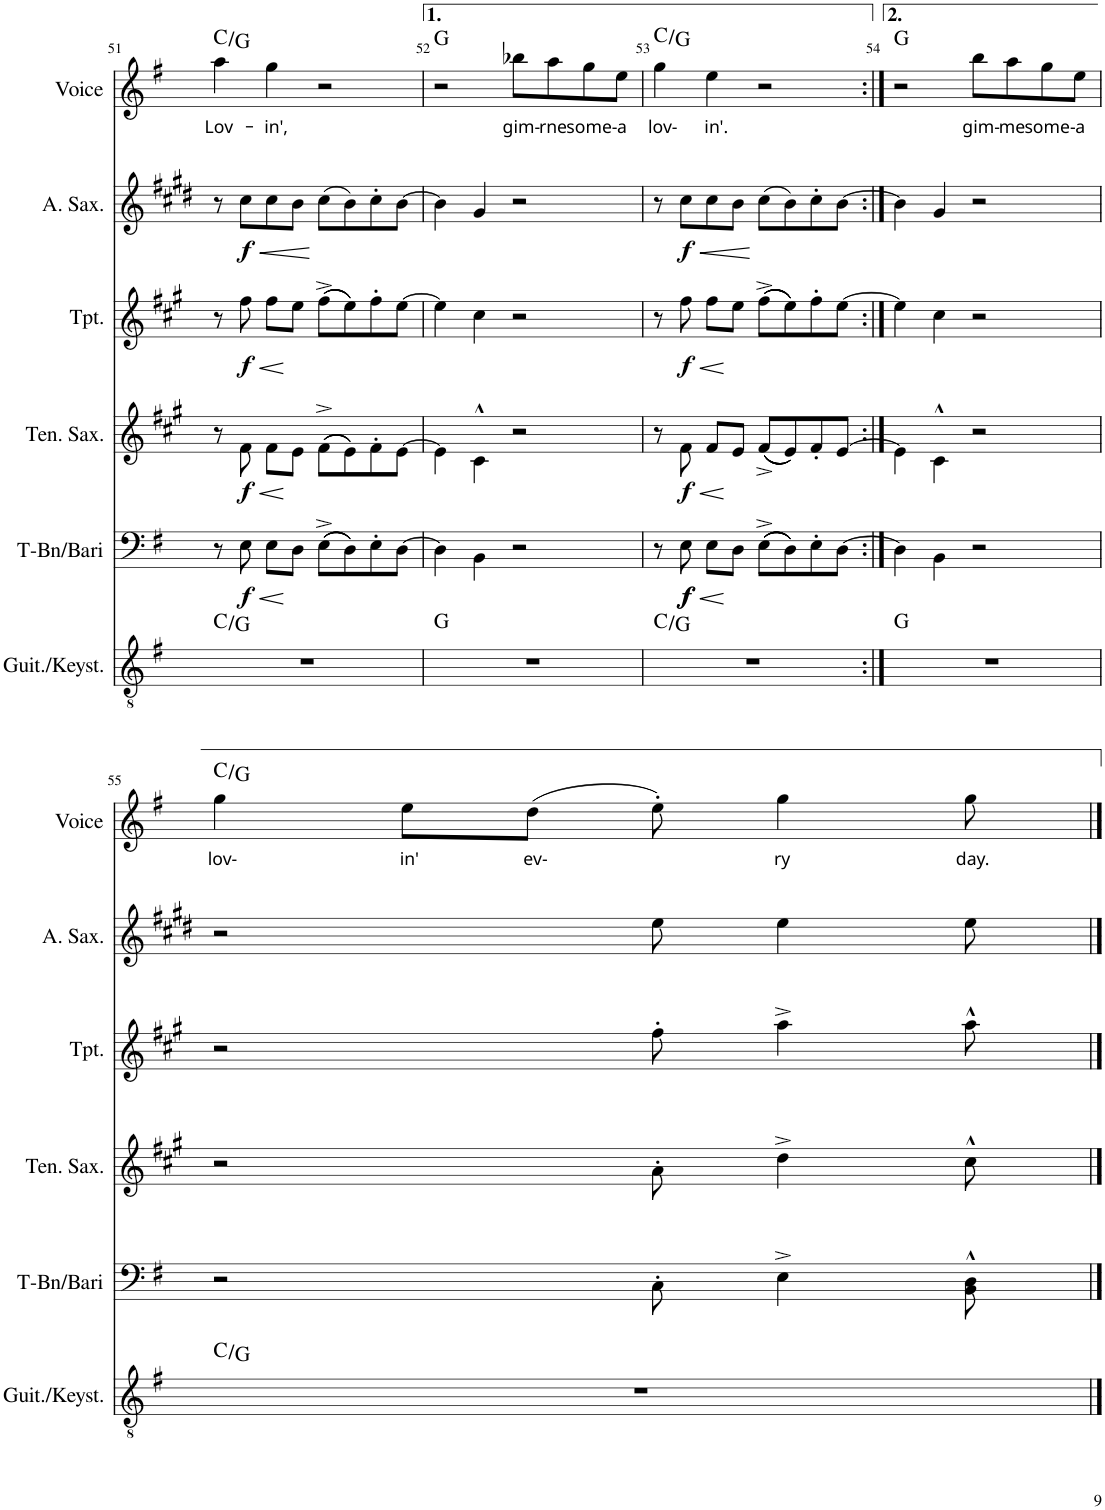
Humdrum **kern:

**kern	**harte	**kern	**dynam	**kern	**dynam	**kern	**dynam	**kern	**dynam	**kern	**text	**harte
*part6	*part6	*part5	*part5	*part4	*part4	*part3	*part3	*part2	*part2	*part1	*part1	*part1
*staff6	*	*staff5	*staff5	*staff4	*staff4	*staff3	*staff3	*staff2	*staff2	*staff1	*staff1	*
*I"Guit./Keys	*	*I"T-Bn/Bari	*	*I"Tenor Sax	*	*I"Trumpet	*	*I"Alto Saxophone	*	*I"Voice	*	*
*	*	*I'T-Bn/Bari	*	*I'Ten. Sax.	*	*I'Tpt.	*	*I'A. Sax.	*	*I'Voice	*	*
!!LO:PB:g=z
*clefGv2	*	*clefF4	*	*clefG2	*	*clefG2	*	*clefG2	*	*clefG2	*	*
*	*	*	*	*Trd8c14	*	*Trd1c2	*	*Trd5c9	*	*	*	*
*k[f#]	*	*k[f#]	*	*k[f#c#g#]	*	*k[f#c#g#]	*	*k[f#c#g#d#]	*	*k[f#]	*	*
*G:	*	*G:	*	*	*	*	*	*	*	*G:	*	*
*M4/4	*	*M4/4	*	*M4/4	*	*M4/4	*	*M4/4	*	*M4/4	*	*
=51	=51	=51	=51	=51	=51	=51	=51	=51	=51	=51	=51	=51
!	!	!	!	!	!	!	!	!	!	!	!LO:LY:b	!
1r	C:maj/5	8r	.	8r	.	8r	.	8r	.	4aa\	Lov-	C:maj/5
!	!	!	!LO:HP:b	!	!LO:HP:b	!	!LO:HP:b	!	!LO:HP:b	!	!	!
!	!	!	!LO:DY:n=1:b	!	!LO:DY:n=1:b	!	!LO:DY:n=1:b	!	!LO:DY:n=1:b	!	!	!
.	.	8E\	< f	8f#\	< f	8ff#\	< f	8cc#\L	< f	.	.	.
!	!	!	!	!	!	!	!	!	!	!	!LO:LY:b	!
.	.	8E\L	.	8f#\L	.	8ff#\L	.	8cc#\	.	4gg\	-in',	.
.	.	8D\J	.	8e\J	.	8ee\J	.	8b\J	.	.	.	.
.	.	(((8E^\L	.	(((8f#^\L	.	(((8ff#^\L	.	(8cc#\L	[	2r	.	.
.	.	8D\)))	.	8e\)))	.	8ee\)))	.	8b\)	.	.	.	.
.	.	8E'\	.	8f#'\	.	8ff#'\	.	8cc#'\	.	.	.	.
.	.	[8D\J	.	[8e\J	.	[8ee\J	.	[8b\J	.	.	.	.
=52	=52	=52	=52	=52	=52	=52	=52	=52	=52	=52	=52	=52
1r	G:maj	4D\]	.	4e\]	.	4ee\]	.	4b\]	.	2r	.	G:maj
.	.	4BB\	.	4c#^^\	.	4cc#\	.	4g#/	.	.	.	.
!	!	!	!	!	!	!	!	!	!	!	!LO:LY:b	!
.	.	2r	.	2r	.	2r	.	2r	.	8bb-X\L	gim-	.
!	!	!	!	!	!	!	!	!	!	!	!LO:LY:b	!
.	.	.	.	.	.	.	.	.	.	8aa\	rne	.
!	!	!	!	!	!	!	!	!	!	!	!LO:LY:b	!
.	.	.	.	.	.	.	.	.	.	8gg\	some-	.
!	!	!	!	!	!	!	!	!	!	!	!LO:LY:b	!
.	.	.	.	.	.	.	.	.	.	8ee\J	a	.
=53	=53	=53	=53	=53	=53	=53	=53	=53	=53	=53	=53	=53
!	!	!	!	!	!	!	!	!	!	!	!LO:LY:b	!
1r	C:maj/5	8r	.	8r	.	8r	.	8r	.	4gg\	lov-	C:maj/5
!	!	!	!LO:DY:b	!	!	!	!	!	!LO:HP:b	!	!	!
!	!	!	!LO:DY:n=1:b	!	!LO:DY:b	!	!LO:DY:b	!	!LO:DY:n=1:b	!	!	!
.	.	8E\	f f	8f#\	f	8ff#\	f	8cc#\L	< f	.	.	.
!	!	!	!	!	!	!	!	!	!	!	!LO:LY:b	!
.	.	8E\L	.	8f#/L	.	8ff#\L	.	8cc#\	.	4ee\	in'.	.
.	.	8D\J	[	8e/J	[	8ee\J	[	8b\J	.	.	.	.
.	.	((((8E^\L	.	((((8f#^/L	.	((((8ff#^\L	.	(8cc#\L	[	2r	.	.
.	.	8D\))))	.	8e/))))	.	8ee\))))	.	8b\)	.	.	.	.
.	.	8E'\	.	8f#'/	.	8ff#'\	.	8cc#'\	.	.	.	.
.	.	[8D\J	.	[8e/J	.	[8ee\J	.	[8b\J	.	.	.	.
=54:|!	=54:|!	=54:|!	=54:|!	=54:|!	=54:|!	=54:|!	=54:|!	=54:|!	=54:|!	=54:|!	=54:|!	=54:|!
1r	G:maj	4D\]	.	4e\]	.	4ee\]	.	4b\]	.	2r	.	G:maj
.	.	4BB\	.	4c#^^\	.	4cc#\	.	4g#/	.	.	.	.
!	!	!	!	!	!	!	!	!	!	!	!LO:LY:b	!
.	.	2r	.	2r	.	2r	.	2r	.	8bb\L	gim-	.
!	!	!	!	!	!	!	!	!	!	!	!LO:LY:b	!
.	.	.	.	.	.	.	.	.	.	8aa\	me	.
!	!	!	!	!	!	!	!	!	!	!	!LO:LY:b	!
.	.	.	.	.	.	.	.	.	.	8gg\	some-	.
!	!	!	!	!	!	!	!	!	!	!	!LO:LY:b	!
.	.	.	.	.	.	.	.	.	.	8ee\J	a	.
!!LO:LB:g=z
=55	=55	=55	=55	=55	=55	=55	=55	=55	=55	=55	=55	=55
!	!	!	!	!	!	!	!	!	!	!	!LO:LY:b	!
1r	C:maj/5	2r	.	2r	.	2r	.	2r	.	4gg\	lov-	C:maj/5
!	!	!	!	!	!	!	!	!	!	!	!LO:LY:b	!
.	.	.	.	.	.	.	.	.	.	8ee\L	in'	.
!	!	!	!	!	!	!	!	!	!	!	!LO:LY:b	!
.	.	.	.	.	.	.	.	.	.	(8dd\J	ev-	.
.	.	8C'\	.	8a'\	.	8ff#'\	.	8ee\	.	8ee'\)	.	.
!	!	!	!	!	!	!	!	!	!	!	!LO:LY:b	!
.	.	4E^\	.	4dd^\	.	4aa^\	.	4ee\	.	4gg\	ry	.
!	!	!	!	!	!	!	!	!	!	!	!LO:LY:b	!
.	.	8BB\^^ 8D\^^	.	8cc#^^\	.	8aa^^\	.	8ee\	.	8gg\	day.	.
==	==	==	==	==	==	==	==	==	==	==	==	==
*-	*-	*-	*-	*-	*-	*-	*-	*-	*-	*-	*-	*-
